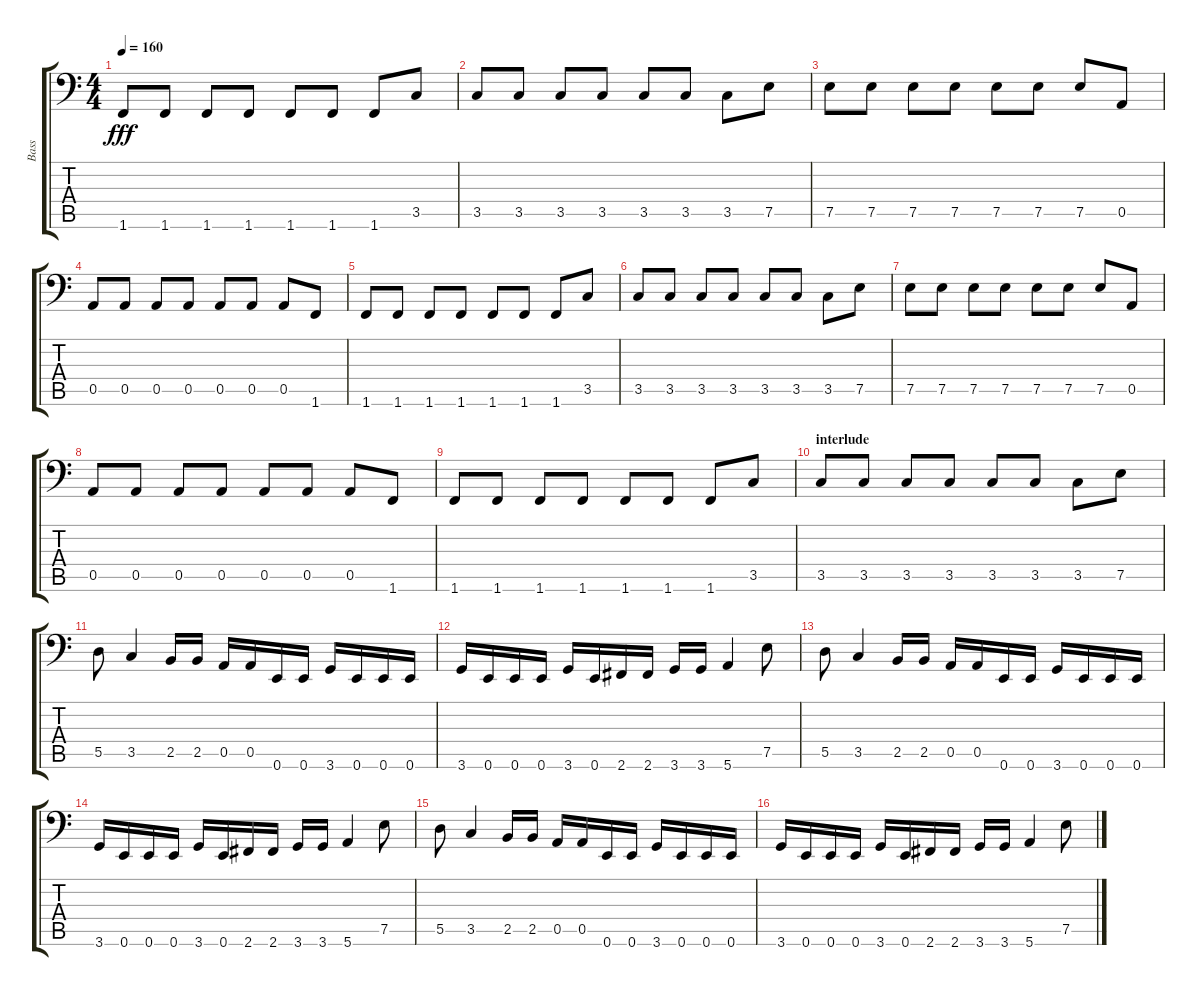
\track ("Bass" "Bass") {instrument electricbassfinger}
\staff {score tabs}
\tuning (E3 B2 G2 D2 A1 E1) {hide}
\ts (4 4)
\tempo 160
\clef f4
\ks c
1.6.8{dy fff} 1.6.8 1.6.8 1.6.8 1.6.8 1.6.8 1.6.8 3.5.8 |
3.5.8 3.5.8 3.5.8 3.5.8 3.5.8 3.5.8 3.5.8 7.5.8 |
7.5.8 7.5.8 7.5.8 7.5.8 7.5.8 7.5.8 7.5.8 0.5.8 |
0.5.8 0.5.8 0.5.8 0.5.8 0.5.8 0.5.8 0.5.8 1.6.8 |
1.6.8 1.6.8 1.6.8 1.6.8 1.6.8 1.6.8 1.6.8 3.5.8 |
3.5.8 3.5.8 3.5.8 3.5.8 3.5.8 3.5.8 3.5.8 7.5.8 |
7.5.8 7.5.8 7.5.8 7.5.8 7.5.8 7.5.8 7.5.8 0.5.8 |
0.5.8 0.5.8 0.5.8 0.5.8 0.5.8 0.5.8 0.5.8 1.6.8 |
1.6.8 1.6.8 1.6.8 1.6.8 1.6.8 1.6.8 1.6.8 3.5.8 |
\section ("" "interlude")
3.5.8 3.5.8 3.5.8 3.5.8 3.5.8 3.5.8 3.5.8 7.5.8 |
5.5.8 3.5.4 2.5.16 2.5.16 0.5.16 0.5.16 0.6.16 0.6.16 3.6.16 0.6.16 0.6.16 0.6.16 |
3.6.16 0.6.16 0.6.16 0.6.16 3.6.16 0.6.16 2.6.16 2.6.16 3.6.16 3.6.16 5.6.4 7.5.8 |
5.5.8 3.5.4 2.5.16 2.5.16 0.5.16 0.5.16 0.6.16 0.6.16 3.6.16 0.6.16 0.6.16 0.6.16 |
3.6.16 0.6.16 0.6.16 0.6.16 3.6.16 0.6.16 2.6.16 2.6.16 3.6.16 3.6.16 5.6.4 7.5.8 |
5.5.8 3.5.4 2.5.16 2.5.16 0.5.16 0.5.16 0.6.16 0.6.16 3.6.16 0.6.16 0.6.16 0.6.16 |
3.6.16 0.6.16 0.6.16 0.6.16 3.6.16 0.6.16 2.6.16 2.6.16 3.6.16 3.6.16 5.6.4 7.5.8
